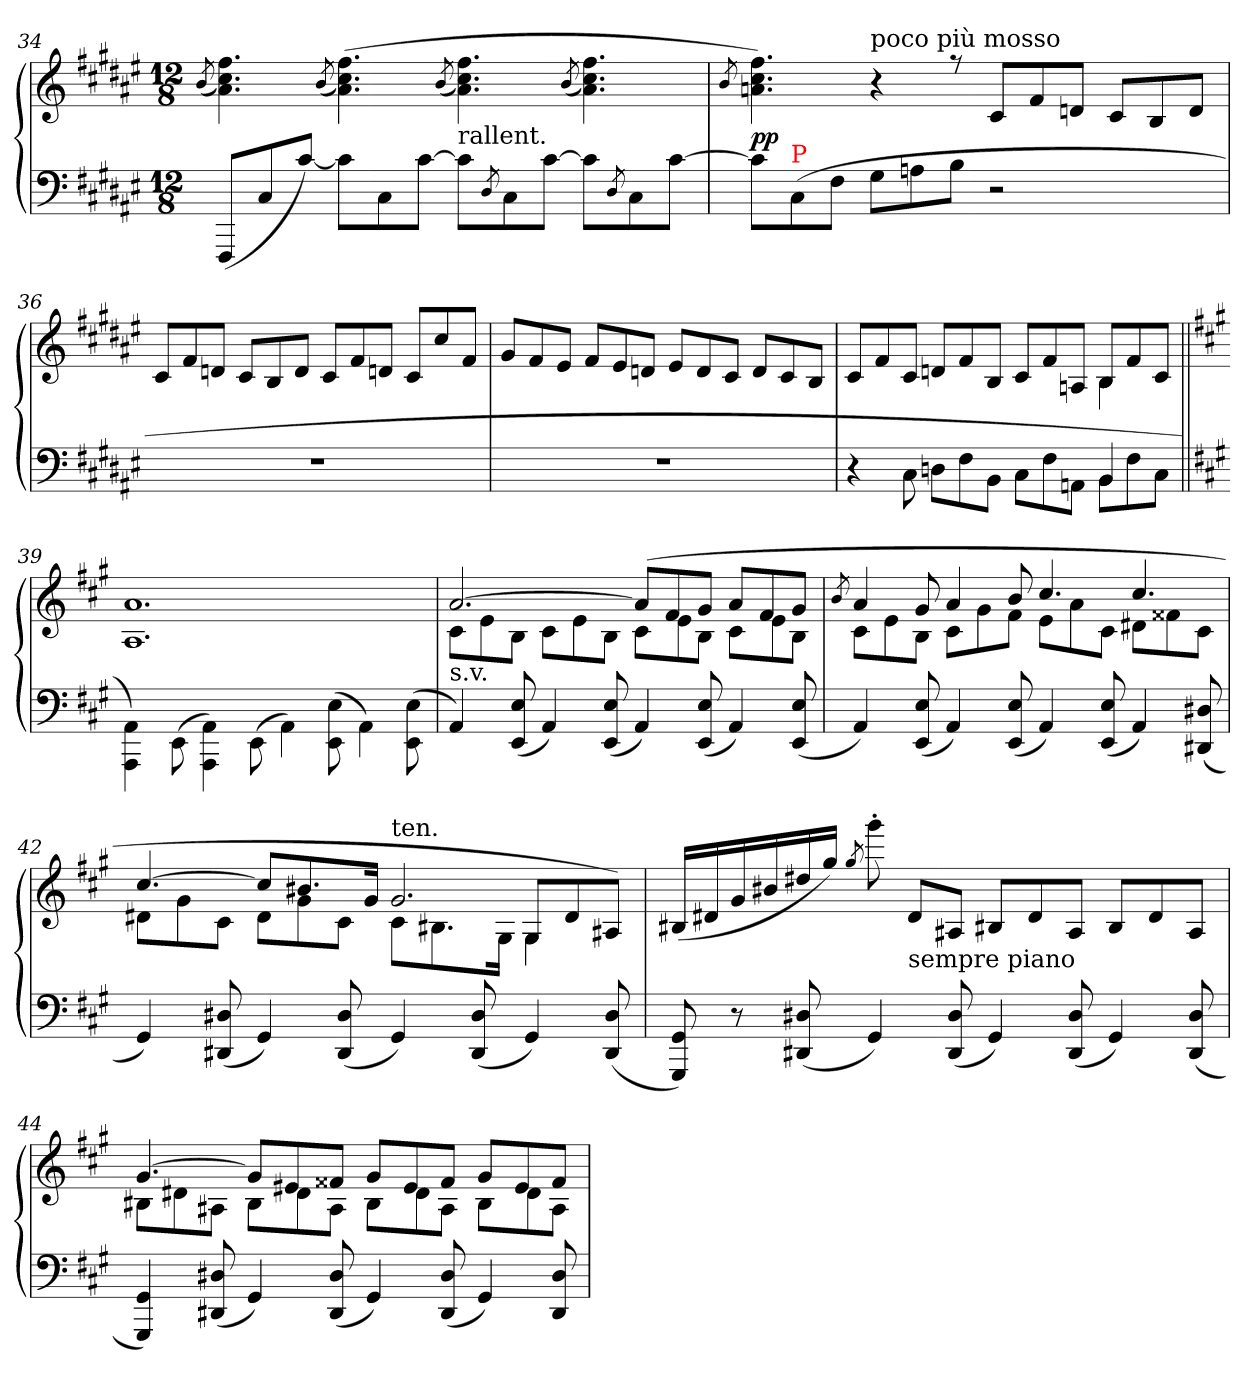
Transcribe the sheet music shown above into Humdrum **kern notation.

**kern	**kern	**dynam
*part1	*part1	*part1
*staff2	*staff1	*staff1/2
*clefF4	*clefG2	*
*k[f#c#g#d#a#e#]	*k[f#c#g#d#a#e#]	*
*F#:	*F#:	*
*M12/8	*M12/8	*
=34	=34	=34
.	(<8qb/	.
(8FFF#L	4.ff# 4.cc# 4.a#)	.
8C#	.	.
[8c#J)	.	.
.	(<8qb/	.
8c#L]	(4.ff# 4.cc# 4.a#)	.
8C#	.	.
[8c#J	.	.
.	(<8qb/	.
!	!LO:TX:b:t=rallent.	!
8c#L]	4.ff# 4.cc# 4.a#)	.
8qD#/	.	.
8C#	.	.
[8c#J	.	.
.	(<8qb/	.
8c#L]	4.ff# 4.cc# 4.a#)	.
8qD#/	.	.
8C#	.	.
[8c#J	.	.
=35	=35	=35
.	8qb/	.
8c#L]	4.ff# 4.cc# 4.an)	pp
!LO:TX:a:color=red:t=P	!	!
(>8C#	.	.
8F#J	.	.
!	!LO:TX:a:t=poco più mosso	!
8G#L	4r	.
8An	.	.
8BJ	8rff	.
2r	8c#/L	.
.	8f#	.
.	8dnJ	.
.	8c#L	.
4ryy	8B	.
.	8dJ	.
=36	=36	=36
1.rF	8c#L	.
.	8f#	.
.	8dnJ	.
.	8c#L	.
.	8B	.
.	8dJ	.
.	8c#L	.
.	8f#	.
.	8dnJ	.
.	8c#L	.
.	8cc#	.
.	8f#J	.
=37	=37	=37
1.rF	8g#L	.
.	8f#	.
.	8e#J	.
.	8f#L	.
.	8e#	.
.	8dnJ	.
.	8e#L	.
.	8d	.
.	8c#J	.
.	8dL	.
.	8c#	.
.	8BJ	.
=38	=38	=38
*^	*^	*
2.ryy	4r	8c#L	2.ryy	.
.	.	8f#	.	.
.	(<8C#\	8c#J	.	.
.	8DnL	8dnL	.	.
.	8F#	8f#	.	.
.	8BBJ	8BJ	.	.
4.ryy	8C#\L	8c#L	4.ryy	.
.	8F#\	8f#	.	.
.	8AAn\J	8An/J	.	.
4BB	8BBL	8B/L	4B\	.
.	8F#	8f#	.	.
8ryy	8C#J	8c#J	8ryy	.
*v	*v	*	*	*
*	*v	*v	*
=39||	=39||	=39||
*k[f#c#g#]	*k[f#c#g#]	*
*^	*^	*
!	!	!LO:TX:a:t=ten.	!	!
*v	*v	*	*	*
*	*v	*v	*
4AA\ 4AAA\)	1.a/ 1.A/)	.
(8EE\	.	.
4AA\ 4AAA\)	.	.
(8EE\	.	.
4AA\)	.	.
(8E\ 8EE\	.	.
4AA\)	.	.
(8E\ 8EE\	.	.
=40	=40	=40
*	*^	*
!	!LO:TX:b:t=s.v.	!	!
4AA)	[2.a	8c#L	.
.	.	8e	.
(8E 8EE	.	8BJ	.
4AA)	.	8c#L	.
.	.	8e	.
(8E 8EE	.	8BJ	.
4AA)	(8aL]	8c#L	.
.	8f#	8e	.
(8E 8EE	8g#J	8BJ	.
4AA)	8aL	8c#L	.
.	8f#	8e	.
(8E 8EE	8g#J	8BJ	.
=41	=41	=41	=41
.	8qb/	.	.
4AA)	4a	8c#L	.
.	.	8e	.
(8E 8EE	8g#	8BJ	.
4AA)	4a	8c#L	.
.	.	8g#	.
(8E 8EE	8b	8f#J	.
4AA)	4.cc#	8eL	.
.	.	8a	.
(8E 8EE	.	8c#J	.
4AA)	4.cc#	8d#XL	.
.	.	8f##X	.
(8D#X 8DD#X	.	8c#J	.
=42	=42	=42	=42
*	*	*^	*
4GG#)	[4.cc#	8d#XL	4ryy	.
.	.	8g#	.	.
(8D#X 8DD#X	.	8c#J	4ryy	.
4GG#)	8cc#L]	8d#L	.	.
.	8.b#X	8g#	4ryy	.
(8D# 8DD#	.	8c#J	.	.
.	16g#Jk	.	.	.
!	!LO:TX:a:t=ten.	!	!	!
4GG#)	2.g#	8c#L	4ryy	.
.	.	8.B#X	.	.
(8D# 8DD#	.	.	8ryy	.
.	.	16G#Jk	.	.
4GG#)	.	8G#/L	4G#\	.
.	.	8d#/	.	.
(8D# 8DD#	.	8A#X/J)	8ryy	.
=43	=43	=43	=43	=43
!	!LO:TX:a:color=red:t=P	!	!	!
*	*v	*v	*v	*
8GG# 8GGG#)	(16B#XLL	.
.	16d#X	.
8r	16g#	.
.	16b#X	.
(8D#X 8DD#X	16dd#X	.
.	16gg#JJ)	.
.	8qgg#/	.
4GG#)	8ggg#'	.
!	!LO:TX:b:t=sempre piano	!
.	8d#L	.
(8D# 8DD#	8A#XJ	.
4GG#)	8B#XL	.
.	8d#	.
(8D# 8DD#	8A#J	.
4GG#)	8B#L	.
.	8d#	.
(8D# 8DD#	8A#J	.
=44	=44	=44
*	*^	*
4GG# 4GGG#)	[4.g#	8B#XL	.
.	.	8d#X	.
(8D#X 8DD#X	.	8A#XJ	.
4GG#)	8g#L]	8B#L	.
.	8e#X	8d#	.
(8D# 8DD#	8f##XJ	8A#J	.
4GG#)	8g#L	8B#L	.
.	8e#	8d#	.
(8D# 8DD#	8f##J	8A#J	.
4GG#)	8g#L	8B#L	.
.	8e#	8d#	.
8D# 8DD#	8f##J	8A#J	.
*	*v	*v	*
=	=	=
*-	*-	*-
